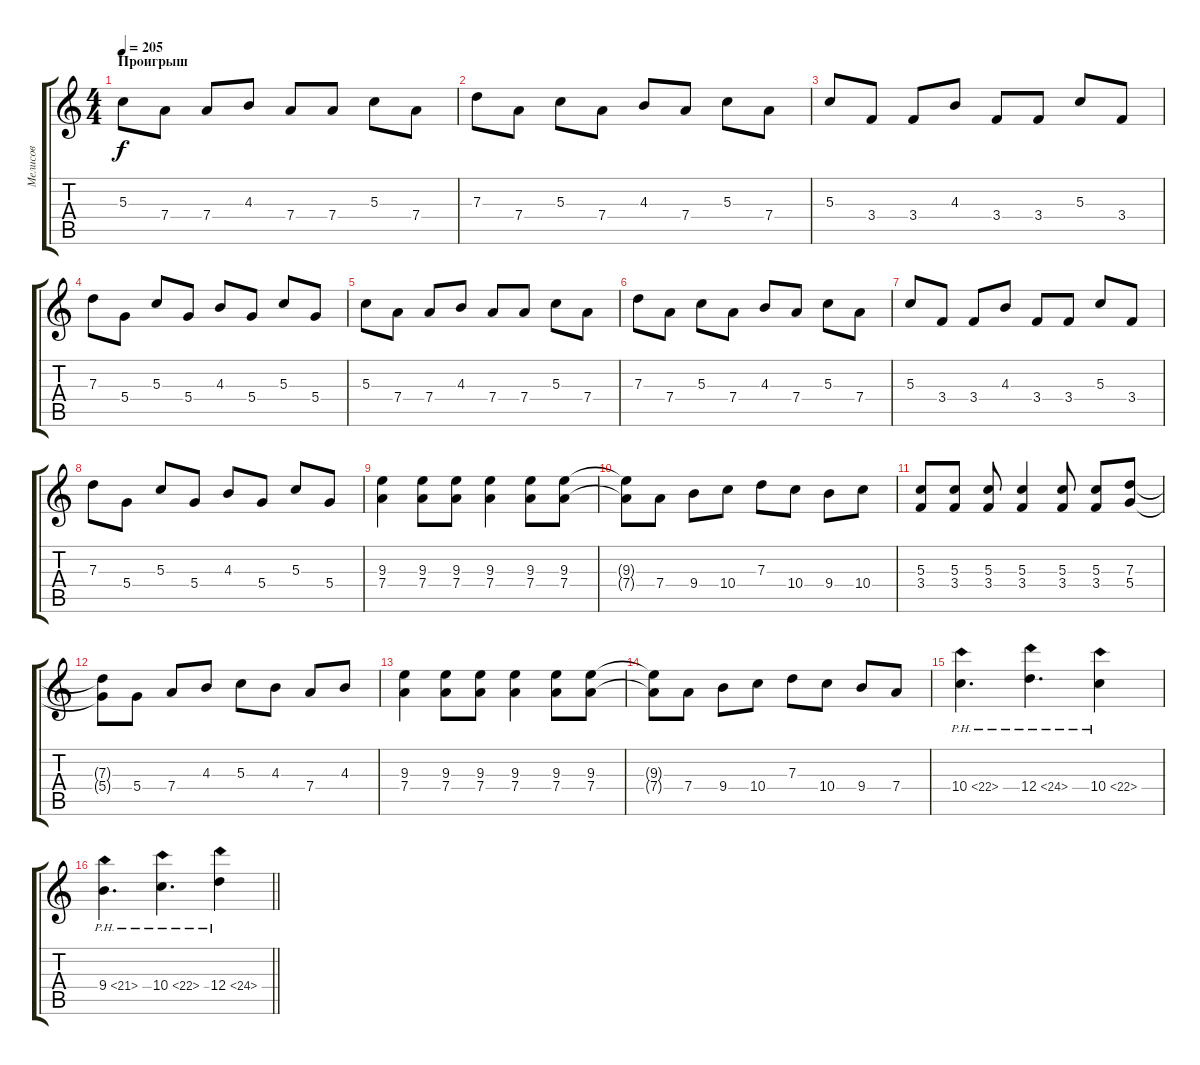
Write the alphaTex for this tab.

\track ("Мелисов" "Мелисов") {instrument overdrivenguitar}
\staff {score tabs}
\tuning (E4 B3 G3 D3 A2 E2) {hide}
\ts (4 4)
\section ("" "Проигрыш")
\tempo 205
\clef g2
\ks c
5.3.8{dy f} 7.4.8 7.4.8 4.3.8 7.4.8 7.4.8 5.3.8 7.4.8 |
7.3.8 7.4.8 5.3.8 7.4.8 4.3.8 7.4.8 5.3.8 7.4.8 |
5.3.8 3.4.8 3.4.8 4.3.8 3.4.8 3.4.8 5.3.8 3.4.8 |
7.3.8 5.4.8 5.3.8 5.4.8 4.3.8 5.4.8 5.3.8 5.4.8 |
5.3.8 7.4.8 7.4.8 4.3.8 7.4.8 7.4.8 5.3.8 7.4.8 |
7.3.8 7.4.8 5.3.8 7.4.8 4.3.8 7.4.8 5.3.8 7.4.8 |
5.3.8 3.4.8 3.4.8 4.3.8 3.4.8 3.4.8 5.3.8 3.4.8 |
7.3.8 5.4.8 5.3.8 5.4.8 4.3.8 5.4.8 5.3.8 5.4.8 |
(9.3 7.4).4 (9.3 7.4).8 (9.3 7.4).8 (9.3 7.4).4 (9.3 7.4).8 (9.3 7.4).8 |
(9.3{t} 7.4{t}).8 7.4.8 9.4.8 10.4.8 7.3.8 10.4.8 9.4.8 10.4.8 |
(5.3 3.4).8 (5.3 3.4).8 (5.3 3.4).8 (5.3 3.4).4 (5.3 3.4).8 (5.3 3.4).8 (7.3 5.4).8 |
(7.3{t} 5.4{t}).8 5.4.8 7.4.8 4.3.8 5.3.8 4.3.8 7.4.8 4.3.8 |
(9.3 7.4).4 (9.3 7.4).8 (9.3 7.4).8 (9.3 7.4).4 (9.3 7.4).8 (9.3 7.4).8 |
(9.3{t} 7.4{t}).8 7.4.8 9.4.8 10.4.8 7.3.8 10.4.8 9.4.8 7.4.8 |
10.4{ph 12}.4{d} 12.4{ph 12}.4{d} 10.4{ph 12}.4 |
\barLineRight lightlight
9.4{ph 12}.4{d} 10.4{ph 12}.4{d} 12.4{ph 12}.4
